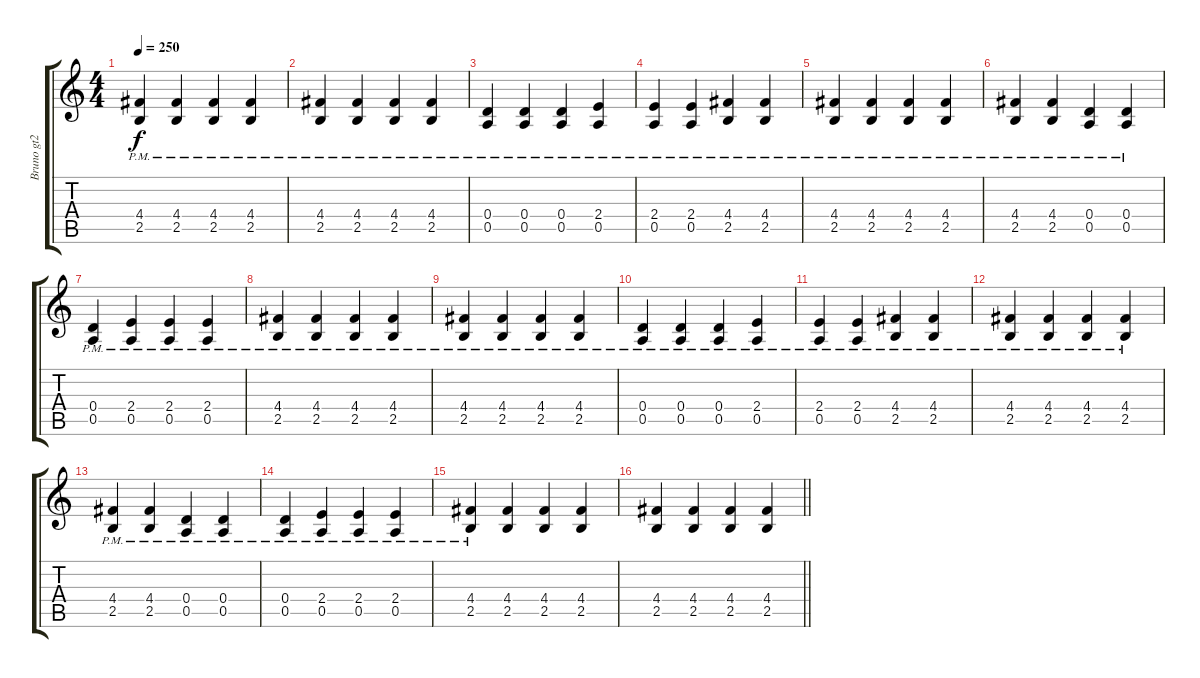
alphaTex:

\track ("Bruno gt2" "Bruno gt2") {instrument distortionguitar}
\staff {score tabs}
\tuning (E4 B3 G3 D3 A2 E2) {hide}
\ts (4 4)
\tempo 250
\clef g2
\ks c
(4.4{pm} 2.5{pm}).4{dy f} (4.4{pm} 2.5{pm}).4 (4.4{pm} 2.5{pm}).4 (4.4{pm} 2.5{pm}).4 |
(4.4{pm} 2.5{pm}).4 (4.4{pm} 2.5{pm}).4 (4.4{pm} 2.5{pm}).4 (4.4{pm} 2.5{pm}).4 |
(0.4{pm} 0.5{pm}).4 (0.4{pm} 0.5{pm}).4 (0.4{pm} 0.5{pm}).4 (2.4{pm} 0.5{pm}).4 |
(2.4{pm} 0.5{pm}).4 (2.4{pm} 0.5{pm}).4 (4.4{pm} 2.5{pm}).4 (4.4{pm} 2.5{pm}).4 |
(4.4{pm} 2.5{pm}).4 (4.4{pm} 2.5{pm}).4 (4.4{pm} 2.5{pm}).4 (4.4{pm} 2.5{pm}).4 |
(4.4{pm} 2.5{pm}).4 (4.4{pm} 2.5{pm}).4 (0.4{pm} 0.5{pm}).4 (0.4{pm} 0.5{pm}).4 |
(0.4{pm} 0.5{pm}).4 (2.4{pm} 0.5{pm}).4 (2.4{pm} 0.5{pm}).4 (2.4{pm} 0.5{pm}).4 |
(4.4{pm} 2.5{pm}).4 (4.4{pm} 2.5{pm}).4 (4.4{pm} 2.5{pm}).4 (4.4{pm} 2.5{pm}).4 |
(4.4{pm} 2.5{pm}).4 (4.4{pm} 2.5{pm}).4 (4.4{pm} 2.5{pm}).4 (4.4{pm} 2.5{pm}).4 |
(0.4{pm} 0.5{pm}).4 (0.4{pm} 0.5{pm}).4 (0.4{pm} 0.5{pm}).4 (2.4{pm} 0.5{pm}).4 |
(2.4{pm} 0.5{pm}).4 (2.4{pm} 0.5{pm}).4 (4.4{pm} 2.5{pm}).4 (4.4{pm} 2.5{pm}).4 |
(4.4{pm} 2.5{pm}).4 (4.4{pm} 2.5{pm}).4 (4.4{pm} 2.5{pm}).4 (4.4{pm} 2.5{pm}).4 |
(4.4{pm} 2.5{pm}).4 (4.4{pm} 2.5{pm}).4 (0.4{pm} 0.5{pm}).4 (0.4{pm} 0.5{pm}).4 |
(0.4{pm} 0.5{pm}).4 (2.4{pm} 0.5{pm}).4 (2.4{pm} 0.5{pm}).4 (2.4{pm} 0.5{pm}).4 |
(4.4{pm} 2.5{pm}).4 (4.4 2.5).4 (4.4 2.5).4 (4.4 2.5).4 |
\barLineRight lightlight
(4.4 2.5).4 (4.4 2.5).4 (4.4 2.5).4 (4.4 2.5).4
